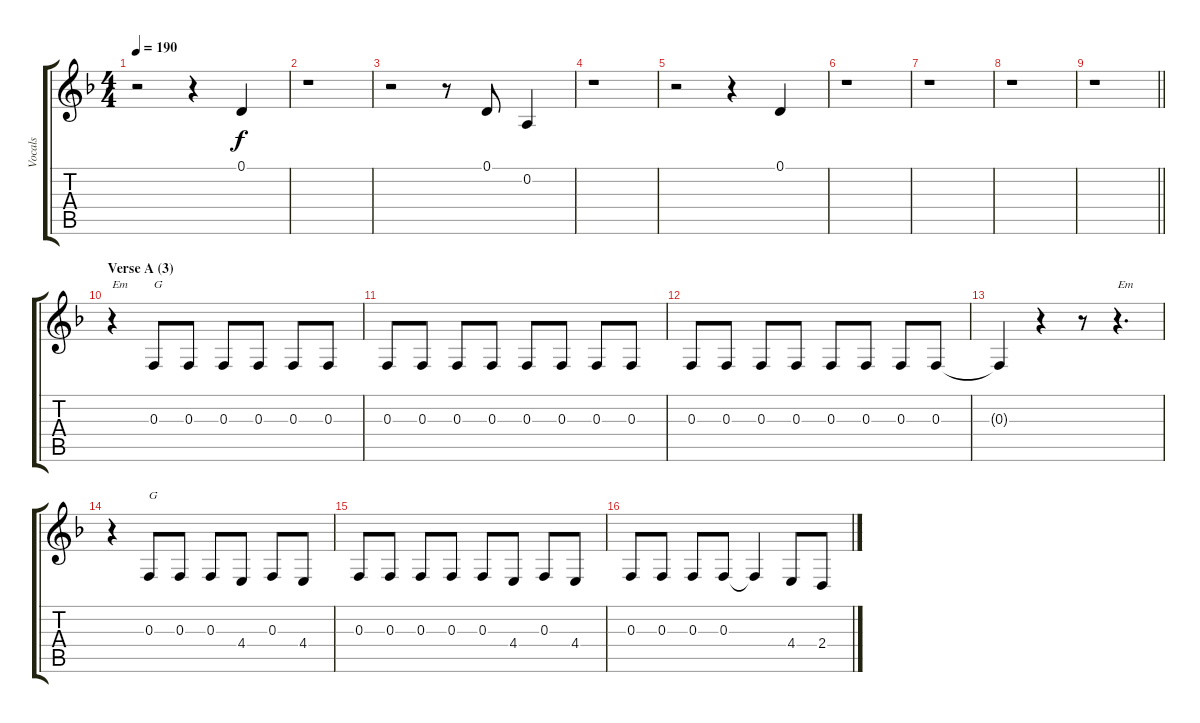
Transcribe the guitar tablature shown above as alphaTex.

\track ("Vocals" "Vocals") {instrument sopranosax}
\staff {score tabs}
\tuning (D4 A3 F3 C3 G2 D2) {hide}
\ts (4 4)
\tempo 190
\clef g2
\ks dminor
r.2{dy f} r.4 0.1.4 |
r.1 |
r.2 r.8 0.1.8 0.2.4 |
r.1 |
r.2 r.4 0.1.4 |
r.1 |
r.1 |
r.1 |
\barLineRight lightlight
r.1 |
\section ("" "Verse A (3)")
r.4{txt "Em"} 0.3.8{txt "G"} 0.3.8 0.3.8 0.3.8 0.3.8 0.3.8 |
0.3.8 0.3.8 0.3.8 0.3.8 0.3.8 0.3.8 0.3.8 0.3.8 |
0.3.8 0.3.8 0.3.8 0.3.8 0.3.8 0.3.8 0.3.8 0.3.8 |
0.3{t}.4 r.4 r.8 r.4{d txt "Em"} |
r.4 0.3.8{txt "G"} 0.3.8 0.3.8 4.4.8 0.3.8 4.4.8 |
0.3.8 0.3.8 0.3.8 0.3.8 0.3.8 4.4.8 0.3.8 4.4.8 |
0.3.8 0.3.8 0.3.8 0.3.8 0.3{t}.4 4.4.8 2.4.8
